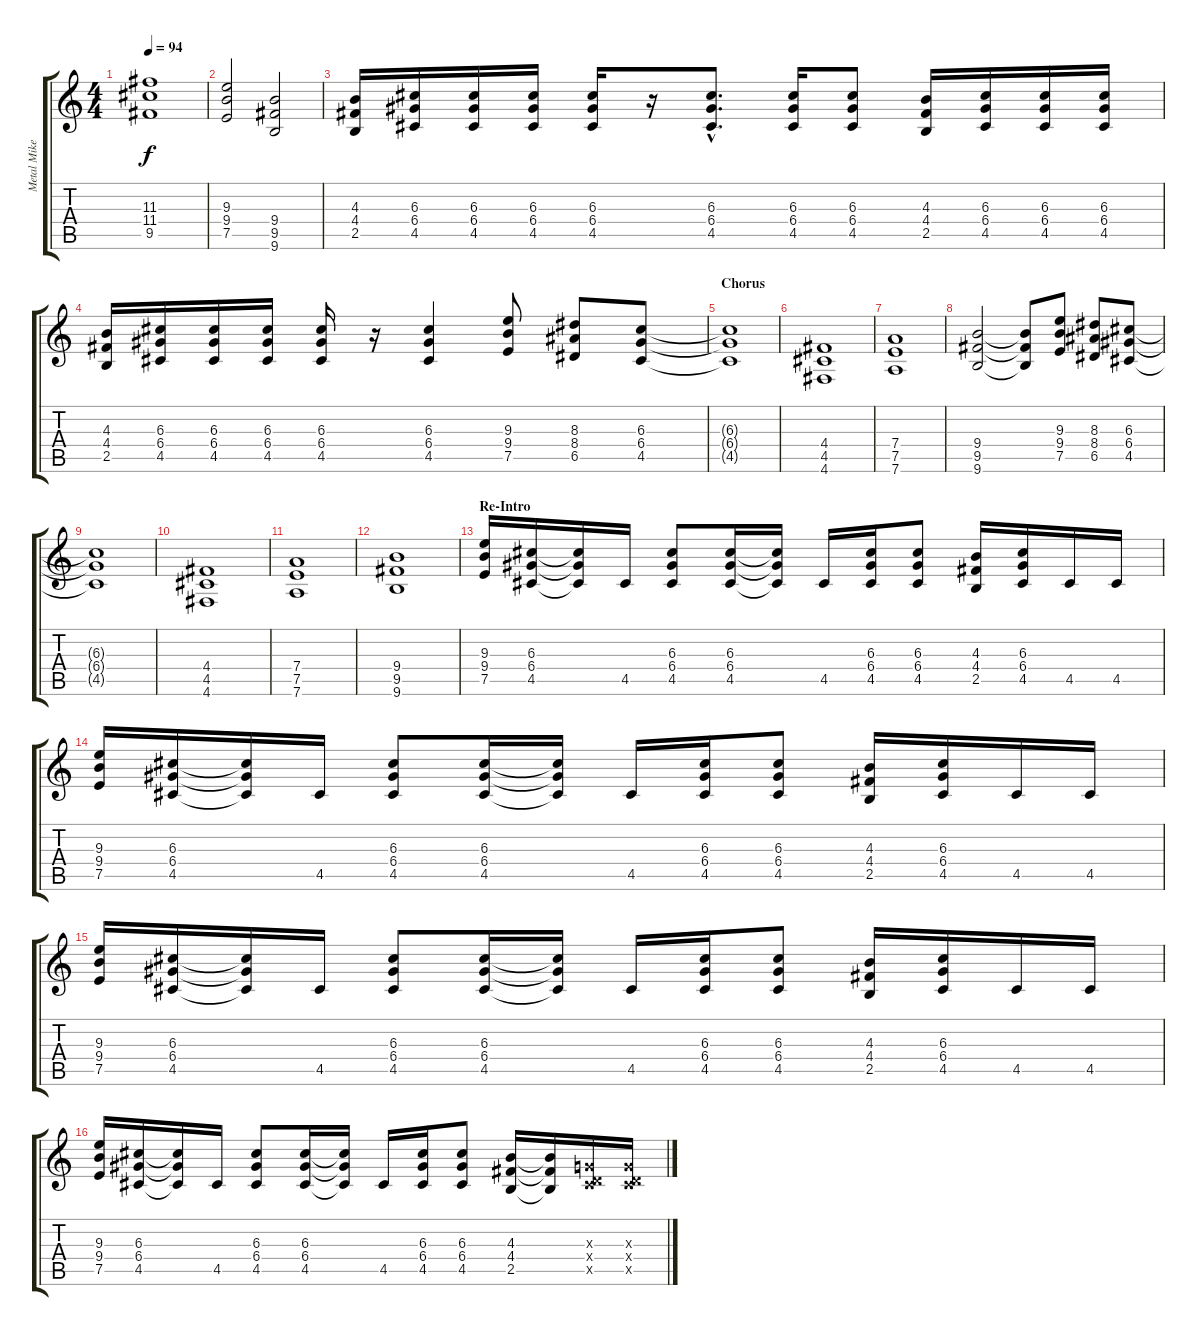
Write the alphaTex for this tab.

\track ("Metal Mike" "Metal Mike") {instrument distortionguitar}
\staff {score tabs}
\tuning (E4 B3 G3 D3 A2 D2) {hide}
\ts (4 4)
\tempo 94
\clef g2
\ks c
(11.3 11.4 9.5).1{dy f} |
(9.3 9.4 7.5).2 (9.4 9.5 9.6).2 |
(4.3 4.4 2.5).16 (6.3 6.4 4.5).16 (6.3 6.4 4.5).16 (6.3 6.4 4.5).16 (6.3 6.4 4.5).16 r.16 (6.3{hac} 6.4{hac} 4.5{hac}).8{d} (6.3 6.4 4.5).16 (6.3 6.4 4.5).8 (4.3 4.4 2.5).16 (6.3 6.4 4.5).16 (6.3 6.4 4.5).16 (6.3 6.4 4.5).16 |
(4.3 4.4 2.5).16 (6.3 6.4 4.5).16 (6.3 6.4 4.5).16 (6.3 6.4 4.5).16 (6.3 6.4 4.5).16 r.16 (6.3 6.4 4.5).4 (9.3 9.4 7.5).8 (8.3 8.4 6.5).8 (6.3 6.4 4.5).8 |
\section ("" "Chorus")
(6.3{t} 6.4{t} 4.5{t}).1 |
(4.4 4.5 4.6).1 |
(7.4 7.5 7.6).1 |
(9.4 9.5 9.6).2 (9.4{t} 9.5{t} 9.6{t}).8 (9.3 9.4 7.5).8 (8.3 8.4 6.5).8 (6.3 6.4 4.5).8 |
(6.3{t} 6.4{t} 4.5{t}).1 |
(4.4 4.5 4.6).1 |
(7.4 7.5 7.6).1 |
(9.4 9.5 9.6).1 |
\section ("" "Re-Intro")
(9.3 9.4 7.5).16 (6.3 6.4 4.5).16 (6.3{t} 6.4{t} 4.5{t}).16 4.5.16 (6.3 6.4 4.5).8 (6.3 6.4 4.5).16 (6.3{t} 6.4{t} 4.5{t}).16 4.5.16 (6.3 6.4 4.5).16 (6.3 6.4 4.5).8 (4.3 4.4 2.5).16 (6.3 6.4 4.5).16 4.5.16 4.5.16 |
(9.3 9.4 7.5).16 (6.3 6.4 4.5).16 (6.3{t} 6.4{t} 4.5{t}).16 4.5.16 (6.3 6.4 4.5).8 (6.3 6.4 4.5).16 (6.3{t} 6.4{t} 4.5{t}).16 4.5.16 (6.3 6.4 4.5).16 (6.3 6.4 4.5).8 (4.3 4.4 2.5).16 (6.3 6.4 4.5).16 4.5.16 4.5.16 |
(9.3 9.4 7.5).16 (6.3 6.4 4.5).16 (6.3{t} 6.4{t} 4.5{t}).16 4.5.16 (6.3 6.4 4.5).8 (6.3 6.4 4.5).16 (6.3{t} 6.4{t} 4.5{t}).16 4.5.16 (6.3 6.4 4.5).16 (6.3 6.4 4.5).8 (4.3 4.4 2.5).16 (6.3 6.4 4.5).16 4.5.16 4.5.16 |
(9.3 9.4 7.5).16 (6.3 6.4 4.5).16 (6.3{t} 6.4{t} 4.5{t}).16 4.5.16 (6.3 6.4 4.5).8 (6.3 6.4 4.5).16 (6.3{t} 6.4{t} 4.5{t}).16 4.5.16 (6.3 6.4 4.5).16 (6.3 6.4 4.5).8 (4.3 4.4 2.5).16 (4.3{t} 4.4{t} 2.5{t}).16 (0.3{x} 0.4{x} 4.5{x}).16 (0.3{x} 0.4{x} 4.5{x}).16
